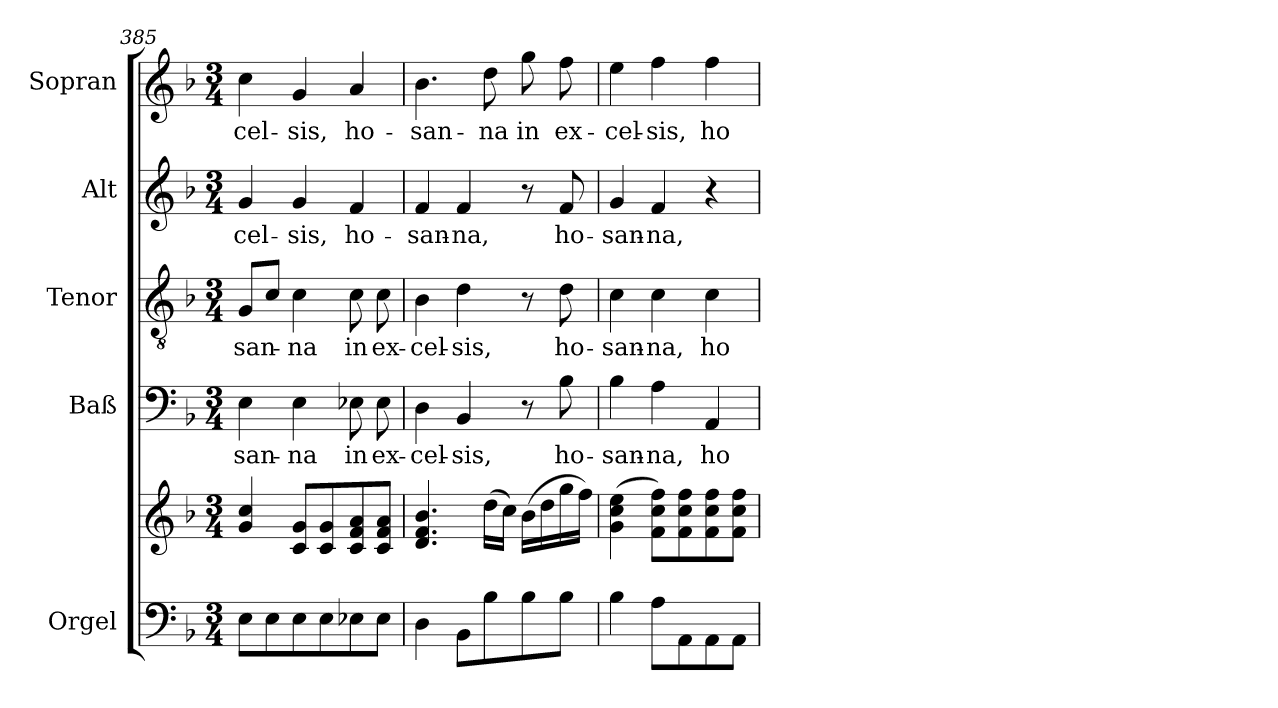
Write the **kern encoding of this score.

**kern	**kern	**kern	**text	**kern	**text	**kern	**text	**kern	**text
*part5	*part5	*part4	*part4	*part3	*part3	*part2	*part2	*part1	*part1
*staff6	*staff5	*staff4	*staff4	*staff3	*staff3	*staff2	*staff2	*staff1	*staff1
*I"Orgel	*	*I"Baß	*	*I"Tenor	*	*I"Alt	*	*I"Sopran	*
*I'Org.	*	*	*	*	*	*	*	*	*
!!LO:LB:g=z
*clefF4	*clefG2	*clefF4	*	*clefGv2	*	*clefG2	*	*clefG2	*
*k[b-]	*k[b-]	*k[b-]	*	*k[b-]	*	*k[b-]	*	*k[b-]	*
*F:	*F:	*F:	*	*F:	*	*F:	*	*F:	*
*M3/4	*M3/4	*M3/4	*	*M3/4	*	*M3/4	*	*M3/4	*
=385	=385	=385	=385	=385	=385	=385	=385	=385	=385
!	!	!	!LO:LY:b	!	!LO:LY:b	!	!LO:LY:b	!	!LO:LY:b
8E\L	4g/ 4cc/	4E\	-san-	8G/L	-san-	4g/	-cel-	4cc\	-cel-
8E\	.	.	.	8c/J	.	.	.	.	.
!	!	!	!LO:LY:b	!	!LO:LY:b	!	!LO:LY:b	!	!LO:LY:b
8E\	8c/ 8g/L	4E\	-na	4c\	-na	4g/	-sis,	4g/	-sis,
8E\	8c/ 8g/	.	.	.	.	.	.	.	.
!	!	!	!LO:LY:b	!	!LO:LY:b	!	!LO:LY:b	!	!LO:LY:b
8E-X\	8c/ 8f/ 8a/	8E-X\	in	8c\	in	4f/	ho-	4a/	ho-
!	!	!	!LO:LY:b	!	!LO:LY:b	!	!	!	!
8E-\J	8c/ 8f/ 8a/J	8E-\	ex-	8c\	ex-	.	.	.	.
=386	=386	=386	=386	=386	=386	=386	=386	=386	=386
!	!	!	!LO:LY:b	!	!LO:LY:b	!	!LO:LY:b	!	!LO:LY:b
4D\	4.d/ 4.f/ 4.b-/	4D\	-cel-	4B-\	-cel-	4f/	-san-	4.b-\	-san-
!	!	!	!LO:LY:b	!	!LO:LY:b	!	!LO:LY:b	!	!
8BB-\L	.	4BB-/	-sis,	4d\	-sis,	4f/	-na,	.	.
!	!	!	!	!	!	!	!	!	!LO:LY:b
8B-\	(>16dd\LL	.	.	.	.	.	.	8dd\	-na
.	16cc\JJ)	.	.	.	.	.	.	.	.
!	!	!	!	!	!	!	!	!	!LO:LY:b
8B-\	(>16b-\LL	8r	.	8r	.	8r	.	8gg\	in
.	16dd\	.	.	.	.	.	.	.	.
!	!	!	!LO:LY:b	!	!LO:LY:b	!	!LO:LY:b	!	!LO:LY:b
8B-\J	16gg\	8B-\	ho-	8d\	ho-	8f/	ho-	8ff\	ex-
.	16ff\JJ)	.	.	.	.	.	.	.	.
=387	=387	=387	=387	=387	=387	=387	=387	=387	=387
!	!	!	!LO:LY:b	!	!LO:LY:b	!	!LO:LY:b	!	!LO:LY:b
4B-\	(>4g\ 4cc\ 4ee\	4B-\	-san-	4c\	-san-	4g/	-san-	4ee\	-cel-
!	!	!	!LO:LY:b	!	!LO:LY:b	!	!LO:LY:b	!	!LO:LY:b
8A\L	8f\ 8cc\ 8ff\L)	4A\	-na,	4c\	-na,	4f/	-na,	4ff\	-sis,
8AA\	8f\ 8cc\ 8ff\	.	.	.	.	.	.	.	.
!	!	!	!LO:LY:b	!	!LO:LY:b	!	!	!	!LO:LY:b
8AA\	8f\ 8cc\ 8ff\	4AA/	ho-	4c\	ho-	4r	.	4ff\	ho-
8AA\J	8f\ 8cc\ 8ff\J	.	.	.	.	.	.	.	.
=	=	=	=	=	=	=	=	=	=
*-	*-	*-	*-	*-	*-	*-	*-	*-	*-
